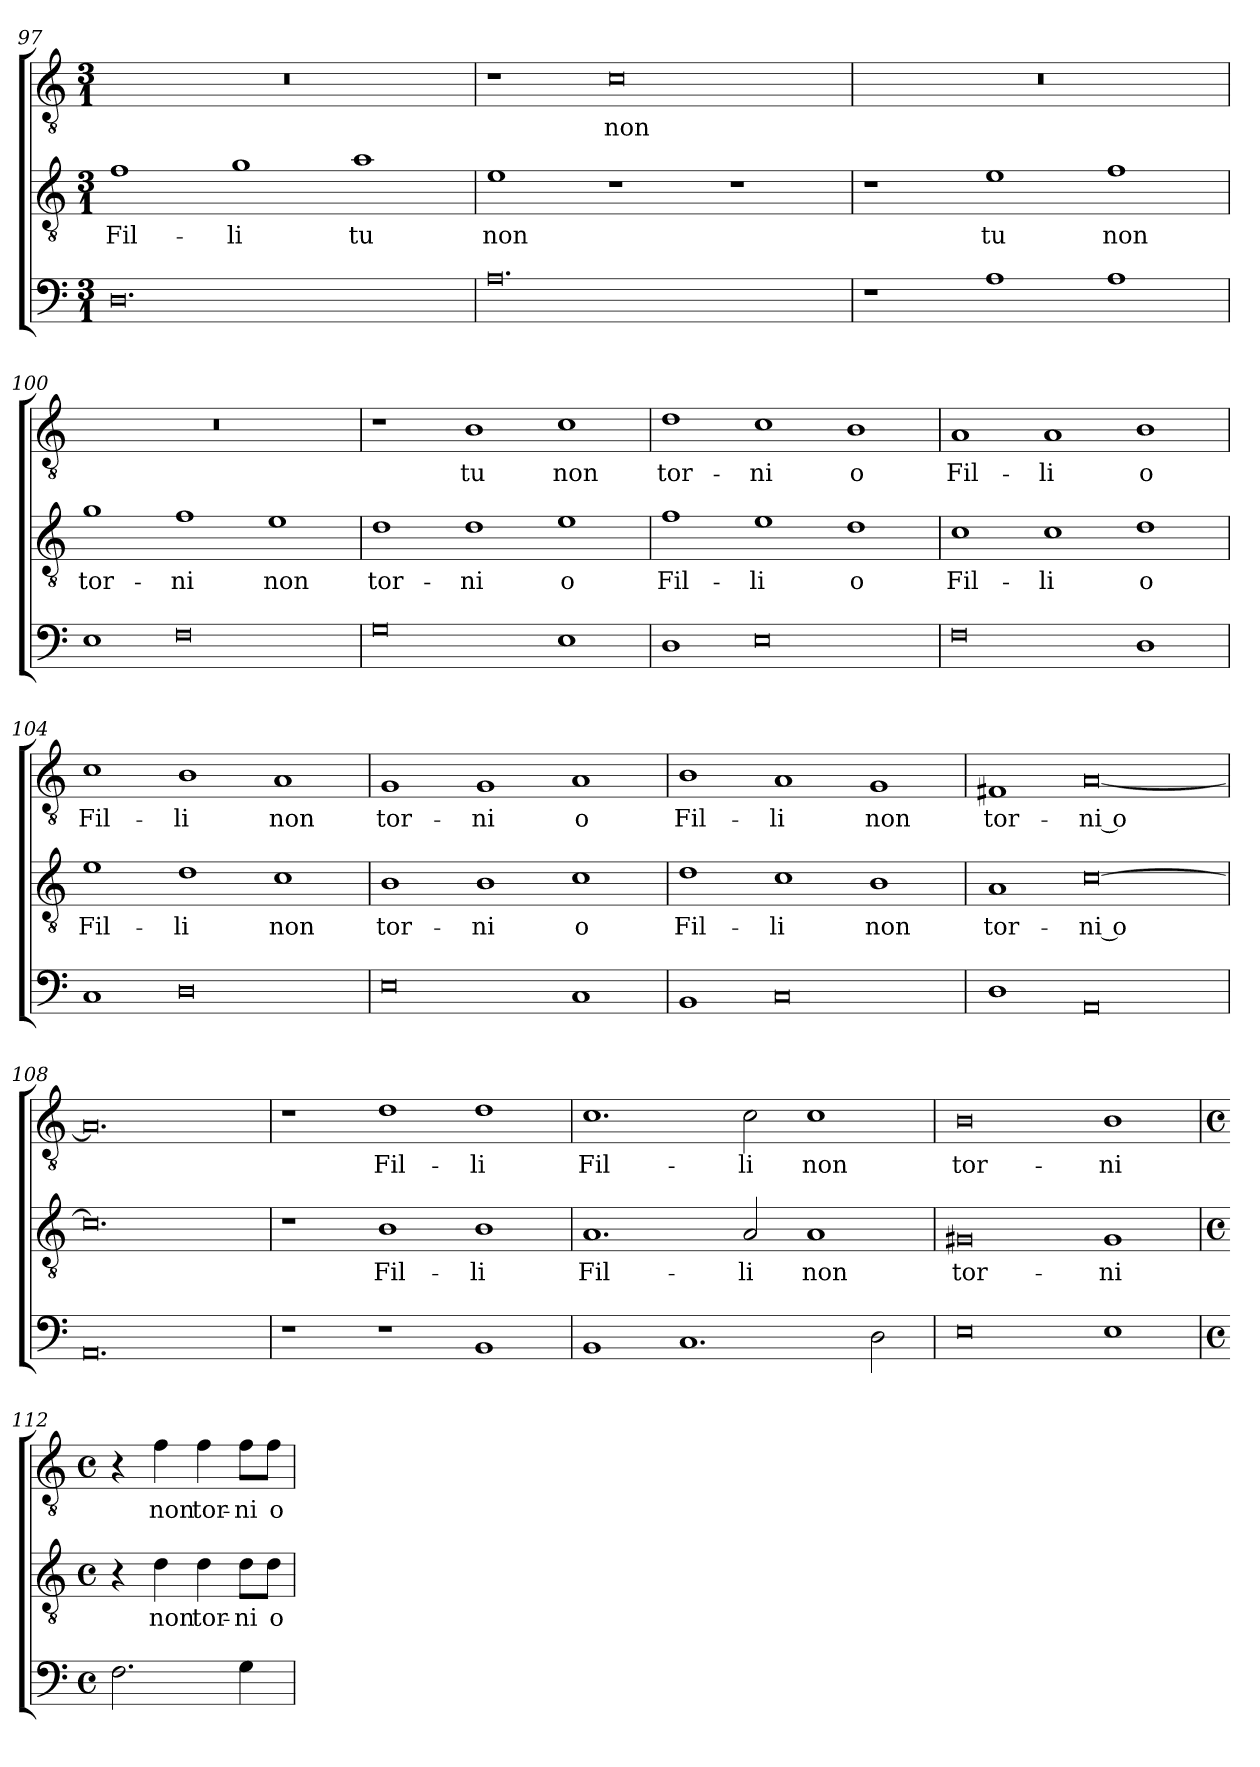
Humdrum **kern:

**kern	**kern	**text	**kern	**text
*part3	*part2	*part2	*part1	*part1
*staff3	*staff2	*staff2	*staff1	*staff1
*clefF4	*clefGv2	*	*clefGv2	*
*k[]	*k[]	*	*k[]	*
*C:	*C:	*	*C:	*
*M3/1	*M3/1	*	*M3/1	*
=97	=97	=97	=97	=97
!	!	!LO:LY:b	!	!
0.D	1f	Fil-	0.r	.
!	!	!LO:LY:b	!	!
.	1g	-li	.	.
!	!	!LO:LY:b	!	!
.	1a	tu	.	.
!!LO:LB:g=z
=98	=98	=98	=98	=98
!	!	!LO:LY:b	!	!
0.A	1e	non	1r	.
!	!	!	!	!LO:LY:b
.	1r	.	0c	non
.	1r	.	.	.
=99	=99	=99	=99	=99
1r	1r	.	0.r	.
!	!	!LO:LY:b	!	!
1A	1e	tu	.	.
!	!	!LO:LY:b	!	!
1A	1f	non	.	.
=100	=100	=100	=100	=100
!	!	!LO:LY:b	!	!
1E	1g	tor-	0.r	.
!	!	!LO:LY:b	!	!
0F	1f	-ni	.	.
!	!	!LO:LY:b	!	!
.	1e	non	.	.
=101	=101	=101	=101	=101
!	!	!LO:LY:b	!	!
0G	1d	tor-	1r	.
!	!	!LO:LY:b	!	!LO:LY:b
.	1d	-ni	1B	tu
!	!	!LO:LY:b	!	!LO:LY:b
1E	1e	o	1c	non
!!LO:LB:g=z
=102	=102	=102	=102	=102
!	!	!LO:LY:b	!	!LO:LY:b
1D	1f	Fil-	1d	tor-
!	!	!LO:LY:b	!	!LO:LY:b
0E	1e	-li	1c	-ni
!	!	!LO:LY:b	!	!LO:LY:b
.	1d	o	1B	o
=103	=103	=103	=103	=103
!	!	!LO:LY:b	!	!LO:LY:b
0F	1c	Fil-	1A	Fil-
!	!	!LO:LY:b	!	!LO:LY:b
.	1c	-li	1A	-li
!	!	!LO:LY:b	!	!LO:LY:b
1D	1d	o	1B	o
=104	=104	=104	=104	=104
!	!	!LO:LY:b	!	!LO:LY:b
1C	1e	Fil-	1c	Fil-
!	!	!LO:LY:b	!	!LO:LY:b
0D	1d	-li	1B	-li
!	!	!LO:LY:b	!	!LO:LY:b
.	1c	non	1A	non
=105	=105	=105	=105	=105
!	!	!LO:LY:b	!	!LO:LY:b
0E	1B	tor-	1G	tor-
!	!	!LO:LY:b	!	!LO:LY:b
.	1B	-ni	1G	-ni
!	!	!LO:LY:b	!	!LO:LY:b
1C	1c	o	1A	o
!!LO:LB:g=z
=106	=106	=106	=106	=106
!	!	!LO:LY:b	!	!LO:LY:b
1BB	1d	Fil-	1B	Fil-
!	!	!LO:LY:b	!	!LO:LY:b
0C	1c	-li	1A	-li
!	!	!LO:LY:b	!	!LO:LY:b
.	1B	non	1G	non
=107	=107	=107	=107	=107
!	!	!LO:LY:b	!	!LO:LY:b
1D	1A	tor-	1F#X	tor-
!	!	!LO:LY:b	!	!LO:LY:b
0AA	[0c	-ni o	[0A	-ni o
=108	=108	=108	=108	=108
0.AA	0.c]	.	0.A]	.
=109	=109	=109	=109	=109
1r	1r	.	1r	.
!	!	!LO:LY:b	!	!LO:LY:b
1r	1B	Fil-	1d	Fil-
!	!	!LO:LY:b	!	!LO:LY:b
1BB	1B	-li	1d	-li
=110	=110	=110	=110	=110
!	!	!LO:LY:b	!	!LO:LY:b
1BB	1.A	Fil-	1.c	Fil-
1.C	.	.	.	.
!	!	!LO:LY:b	!	!LO:LY:b
.	2A/	-li	2c\	-li
!	!	!LO:LY:b	!	!LO:LY:b
.	1A	non	1c	non
2D\	.	.	.	.
!!LO:PB:g=z
=111	=111	=111	=111	=111
!	!	!LO:LY:b	!	!LO:LY:b
0E	0G#X	tor-	0B	tor-
!	!	!LO:LY:b	!	!LO:LY:b
1E	1G#	-ni	1B	-ni
=112	=112	=112	=112	=112
*M4/4	*M4/4	*	*M4/4	*
*met(c)	*met(c)	*	*met(c)	*
2.F\	4r	.	4r	.
!	!	!LO:LY:b	!	!LO:LY:b
.	4d\	non	4f\	non
!	!	!LO:LY:b	!	!LO:LY:b
.	4d\	tor-	4f\	tor-
!	!	!LO:LY:b	!	!LO:LY:b
4G\	8d\L	-ni	8f\L	-ni
!	!	!LO:LY:b	!	!LO:LY:b
.	8d\J	o	8f\J	o
=	=	=	=	=
*-	*-	*-	*-	*-
